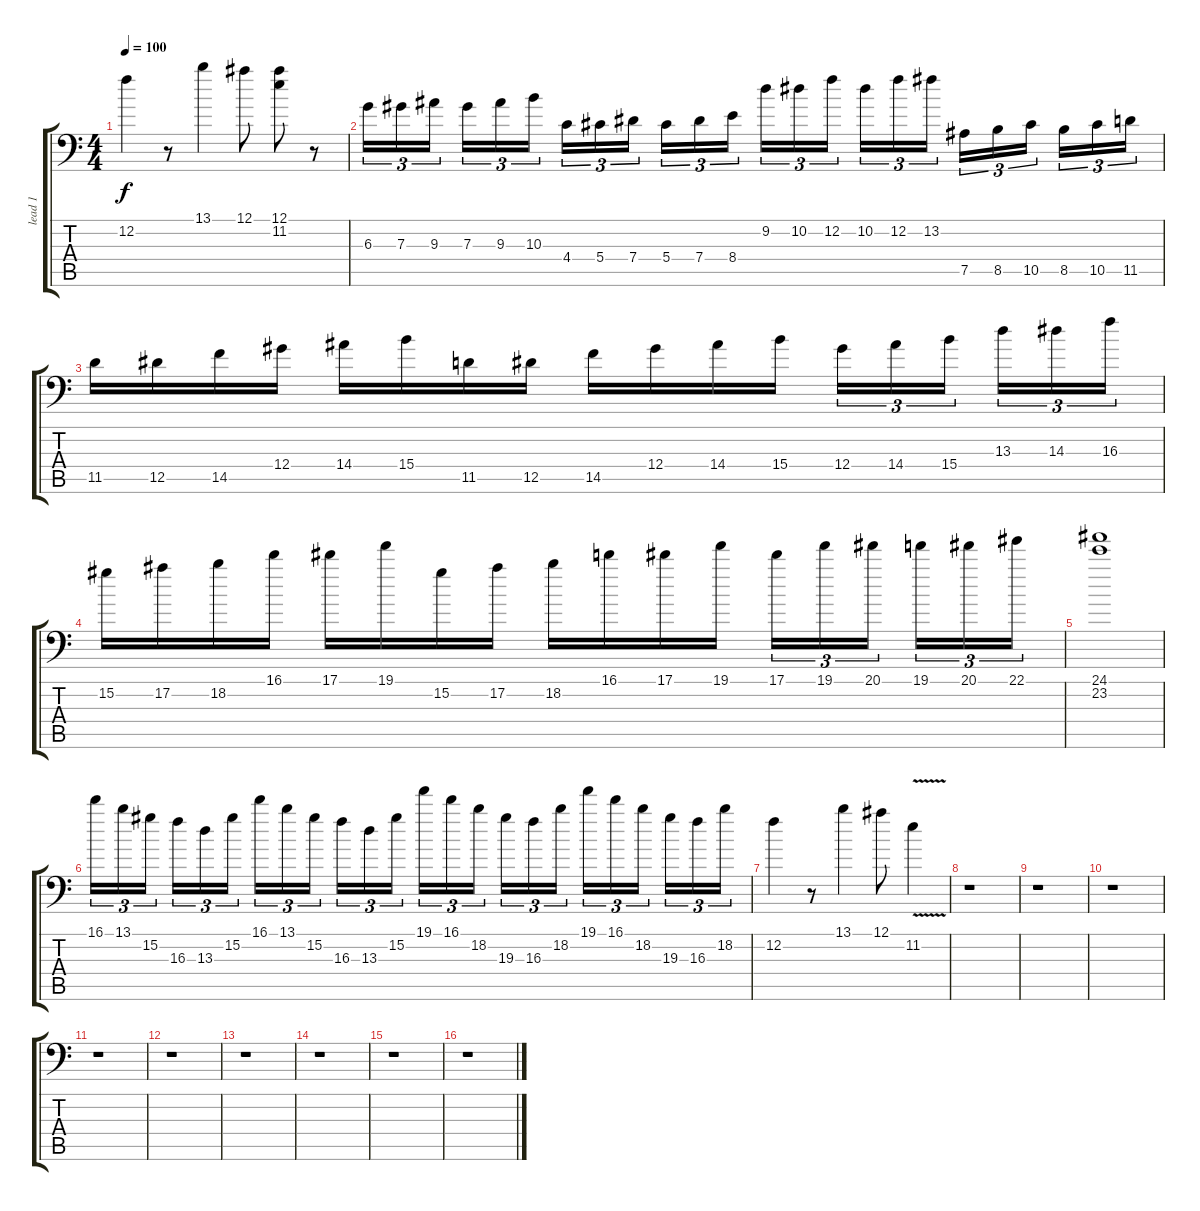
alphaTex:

\track ("lead 1" "lead 1") {instrument distortionguitar}
\staff {score tabs}
\tuning (Bb3 F3 Db3 Ab2 Eb2 Ab1) {hide}
\ts (4 4)
\tempo 100
\clef f4
\ks c
12.2.4{dy f} r.8 13.1.4 12.1.8 (12.1 11.2).8 r.8 |
6.3.16{tu (3 2)} 7.3.16{tu (3 2)} 9.3.16{tu (3 2)} 7.3.16{tu (3 2)} 9.3.16{tu (3 2)} 10.3.16{tu (3 2)} 4.4.16{tu (3 2)} 5.4.16{tu (3 2)} 7.4.16{tu (3 2)} 5.4.16{tu (3 2)} 7.4.16{tu (3 2)} 8.4.16{tu (3 2)} 9.2.16{tu (3 2)} 10.2.16{tu (3 2)} 12.2.16{tu (3 2)} 10.2.16{tu (3 2)} 12.2.16{tu (3 2)} 13.2.16{tu (3 2)} 7.5.16{tu (3 2)} 8.5.16{tu (3 2)} 10.5.16{tu (3 2)} 8.5.16{tu (3 2)} 10.5.16{tu (3 2)} 11.5.16{tu (3 2)} |
11.5.16 12.5.16 14.5.16 12.4.16 14.4.16 15.4.16 11.5.16 12.5.16 14.5.16 12.4.16 14.4.16 15.4.16 12.4.16{tu (3 2)} 14.4.16{tu (3 2)} 15.4.16{tu (3 2)} 13.3.16{tu (3 2)} 14.3.16{tu (3 2)} 16.3.16{tu (3 2)} |
15.2.16 17.2.16 18.2.16 16.1.16 17.1.16 19.1.16 15.2.16 17.2.16 18.2.16 16.1.16 17.1.16 19.1.16 17.1.16{tu (3 2)} 19.1.16{tu (3 2)} 20.1.16{tu (3 2)} 19.1.16{tu (3 2)} 20.1.16{tu (3 2)} 22.1.16{tu (3 2)} |
(24.1 23.2).1 |
16.1.16{tu (3 2)} 13.1.16{tu (3 2)} 15.2.16{tu (3 2)} 16.3.16{tu (3 2)} 13.3.16{tu (3 2)} 15.2.16{tu (3 2)} 16.1.16{tu (3 2)} 13.1.16{tu (3 2)} 15.2.16{tu (3 2)} 16.3.16{tu (3 2)} 13.3.16{tu (3 2)} 15.2.16{tu (3 2)} 19.1.16{tu (3 2)} 16.1.16{tu (3 2)} 18.2.16{tu (3 2)} 19.3.16{tu (3 2)} 16.3.16{tu (3 2)} 18.2.16{tu (3 2)} 19.1.16{tu (3 2)} 16.1.16{tu (3 2)} 18.2.16{tu (3 2)} 19.3.16{tu (3 2)} 16.3.16{tu (3 2)} 18.2.16{tu (3 2)} |
12.2.4 r.8 13.1.4 12.1.8 11.2{v}.4 |
r.1 |
r.1 |
r.1 |
r.1 |
r.1 |
r.1 |
r.1 |
r.1 |
r.1
